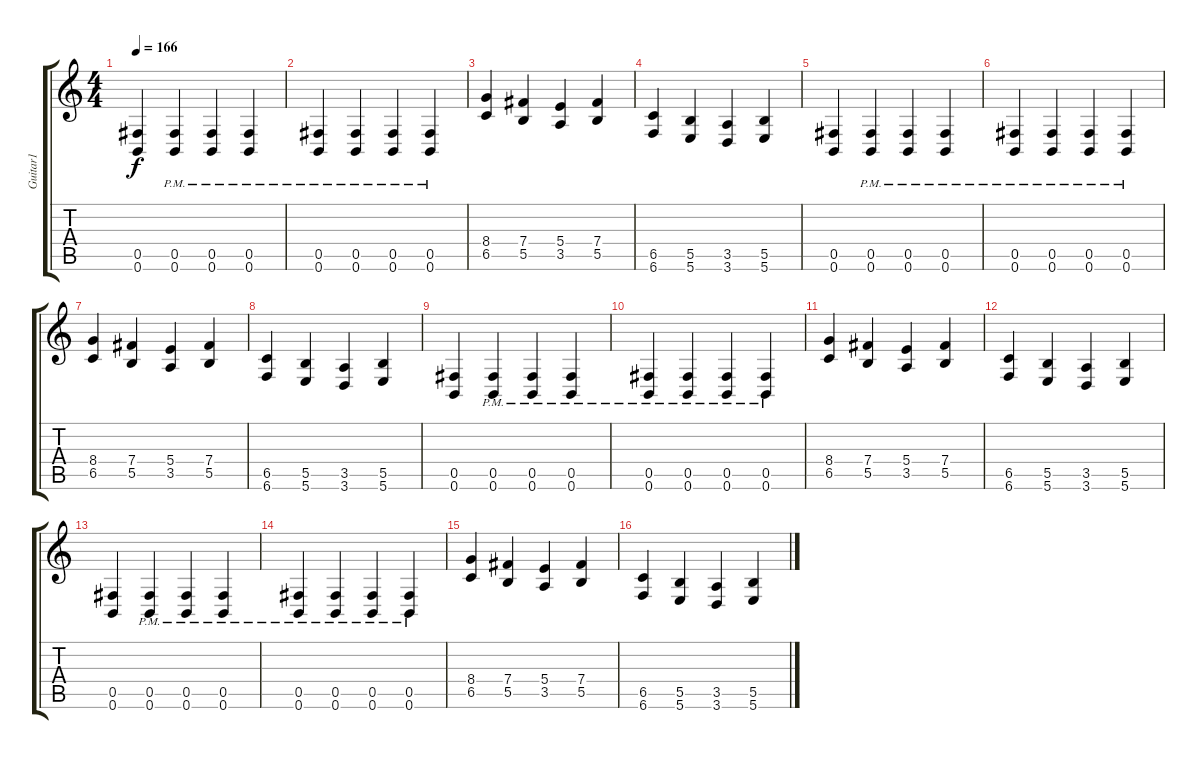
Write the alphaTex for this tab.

\track ("Guitar1" "Guitar1") {instrument distortionguitar}
\staff {score tabs}
\tuning (Db4 Ab3 E3 B2 Gb2 B1) {hide}
\ts (4 4)
\tempo 166
\clef g2
\ks c
(0.5 0.6).4{dy f} (0.5{pm} 0.6{pm}).4 (0.5{pm} 0.6{pm}).4 (0.5{pm} 0.6{pm}).4 |
(0.5{pm} 0.6{pm}).4 (0.5{pm} 0.6{pm}).4 (0.5{pm} 0.6{pm}).4 (0.5{pm} 0.6{pm}).4 |
(8.4 6.5).4 (7.4 5.5).4 (5.4 3.5).4 (7.4 5.5).4 |
(6.5 6.6).4 (5.5 5.6).4 (3.5 3.6).4 (5.5 5.6).4 |
(0.5 0.6).4 (0.5{pm} 0.6{pm}).4 (0.5{pm} 0.6{pm}).4 (0.5{pm} 0.6{pm}).4 |
(0.5{pm} 0.6{pm}).4 (0.5{pm} 0.6{pm}).4 (0.5{pm} 0.6{pm}).4 (0.5{pm} 0.6{pm}).4 |
(8.4 6.5).4 (7.4 5.5).4 (5.4 3.5).4 (7.4 5.5).4 |
(6.5 6.6).4 (5.5 5.6).4 (3.5 3.6).4 (5.5 5.6).4 |
(0.5 0.6).4 (0.5{pm} 0.6{pm}).4 (0.5{pm} 0.6{pm}).4 (0.5{pm} 0.6{pm}).4 |
(0.5{pm} 0.6{pm}).4 (0.5{pm} 0.6{pm}).4 (0.5{pm} 0.6{pm}).4 (0.5{pm} 0.6{pm}).4 |
(8.4 6.5).4 (7.4 5.5).4 (5.4 3.5).4 (7.4 5.5).4 |
(6.5 6.6).4 (5.5 5.6).4 (3.5 3.6).4 (5.5 5.6).4 |
(0.5 0.6).4 (0.5{pm} 0.6{pm}).4 (0.5{pm} 0.6{pm}).4 (0.5{pm} 0.6{pm}).4 |
(0.5{pm} 0.6{pm}).4 (0.5{pm} 0.6{pm}).4 (0.5{pm} 0.6{pm}).4 (0.5{pm} 0.6{pm}).4 |
(8.4 6.5).4 (7.4 5.5).4 (5.4 3.5).4 (7.4 5.5).4 |
(6.5 6.6).4 (5.5 5.6).4 (3.5 3.6).4 (5.5 5.6).4
